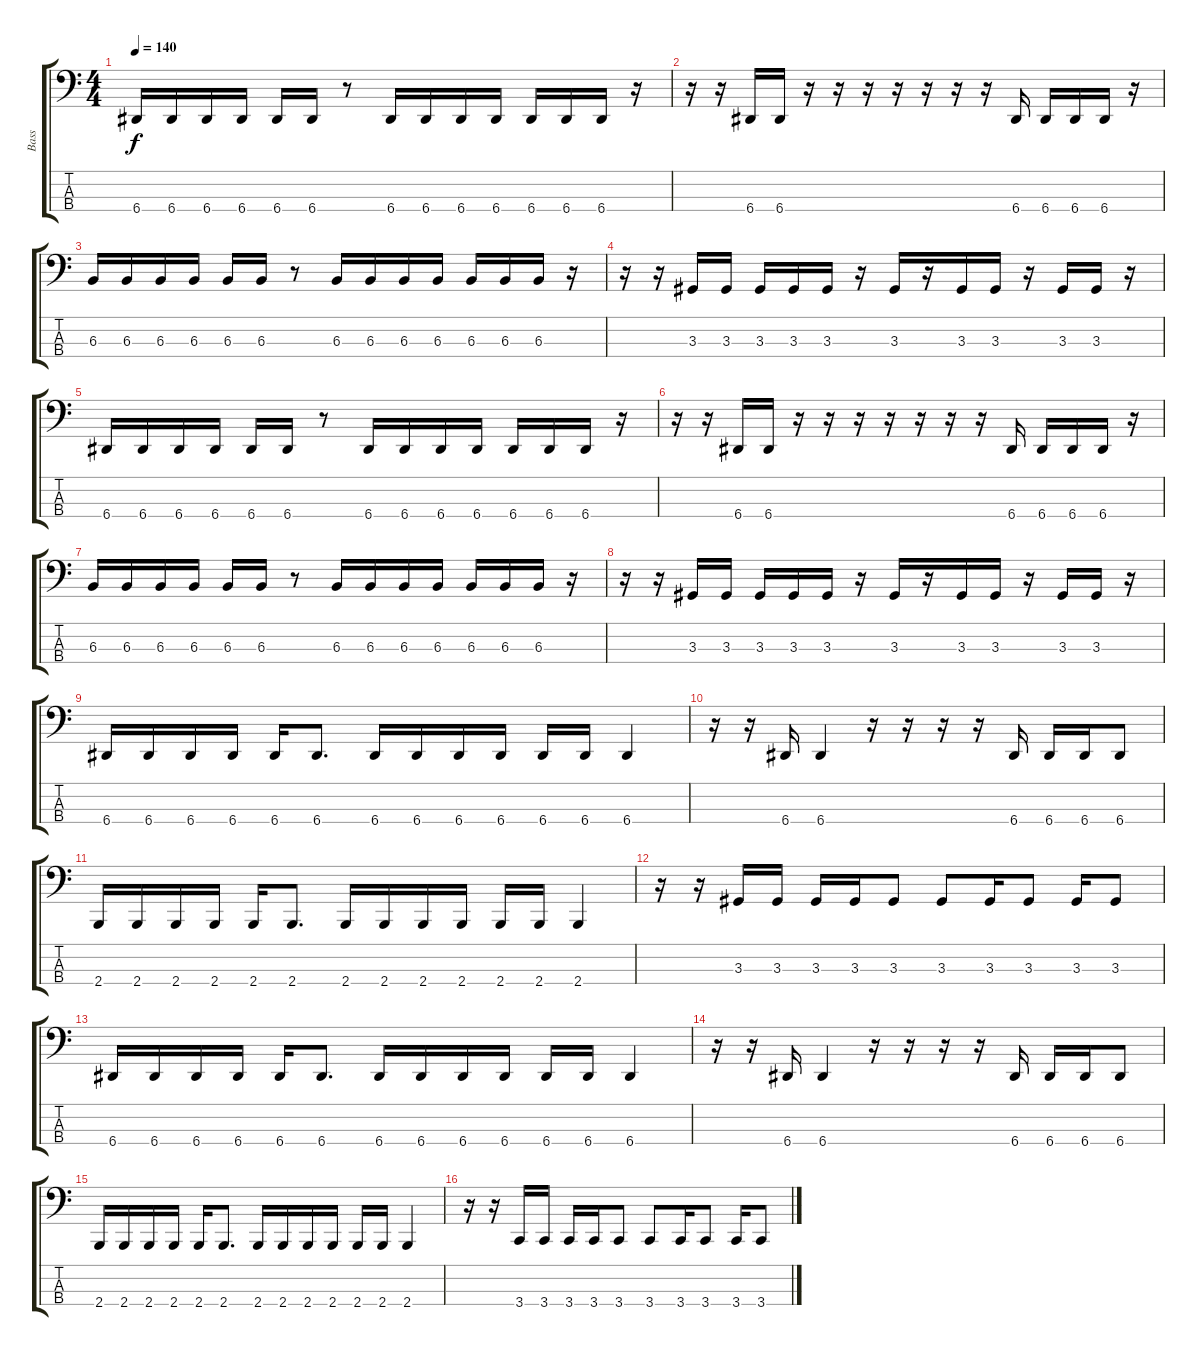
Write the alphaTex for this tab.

\track ("Bass" "Bass") {instrument electricbasspick}
\staff {score tabs}
\tuning (D2 Bb1 F1 A0) {hide}
\ts (4 4)
\tempo 140
\clef f4
\ks c
6.4.16{dy f} 6.4.16 6.4.16 6.4.16 6.4.16 6.4.16 r.8 6.4.16 6.4.16 6.4.16 6.4.16 6.4.16 6.4.16 6.4.16 r.16 |
r.16 r.16 6.4.16 6.4.16 r.16 r.16 r.16 r.16 r.16 r.16 r.16 6.4.16 6.4.16 6.4.16 6.4.16 r.16 |
6.3.16 6.3.16 6.3.16 6.3.16 6.3.16 6.3.16 r.8 6.3.16 6.3.16 6.3.16 6.3.16 6.3.16 6.3.16 6.3.16 r.16 |
r.16 r.16 3.3.16 3.3.16 3.3.16 3.3.16 3.3.16 r.16 3.3.16 r.16 3.3.16 3.3.16 r.16 3.3.16 3.3.16 r.16 |
6.4.16 6.4.16 6.4.16 6.4.16 6.4.16 6.4.16 r.8 6.4.16 6.4.16 6.4.16 6.4.16 6.4.16 6.4.16 6.4.16 r.16 |
r.16 r.16 6.4.16 6.4.16 r.16 r.16 r.16 r.16 r.16 r.16 r.16 6.4.16 6.4.16 6.4.16 6.4.16 r.16 |
6.3.16 6.3.16 6.3.16 6.3.16 6.3.16 6.3.16 r.8 6.3.16 6.3.16 6.3.16 6.3.16 6.3.16 6.3.16 6.3.16 r.16 |
r.16 r.16 3.3.16 3.3.16 3.3.16 3.3.16 3.3.16 r.16 3.3.16 r.16 3.3.16 3.3.16 r.16 3.3.16 3.3.16 r.16 |
6.4.16 6.4.16 6.4.16 6.4.16 6.4.16 6.4.8{d} 6.4.16 6.4.16 6.4.16 6.4.16 6.4.16 6.4.16 6.4.4 |
r.16 r.16 6.4.16 6.4.4 r.16 r.16 r.16 r.16 6.4.16 6.4.16 6.4.16 6.4.8 |
2.4.16 2.4.16 2.4.16 2.4.16 2.4.16 2.4.8{d} 2.4.16 2.4.16 2.4.16 2.4.16 2.4.16 2.4.16 2.4.4 |
r.16 r.16 3.3.16 3.3.16 3.3.16 3.3.16 3.3.8 3.3.8 3.3.16 3.3.8 3.3.16 3.3.8 |
6.4.16 6.4.16 6.4.16 6.4.16 6.4.16 6.4.8{d} 6.4.16 6.4.16 6.4.16 6.4.16 6.4.16 6.4.16 6.4.4 |
r.16 r.16 6.4.16 6.4.4 r.16 r.16 r.16 r.16 6.4.16 6.4.16 6.4.16 6.4.8 |
2.4.16 2.4.16 2.4.16 2.4.16 2.4.16 2.4.8{d} 2.4.16 2.4.16 2.4.16 2.4.16 2.4.16 2.4.16 2.4.4 |
r.16 r.16 3.4.16 3.4.16 3.4.16 3.4.16 3.4.8 3.4.8 3.4.16 3.4.8 3.4.16 3.4.8
